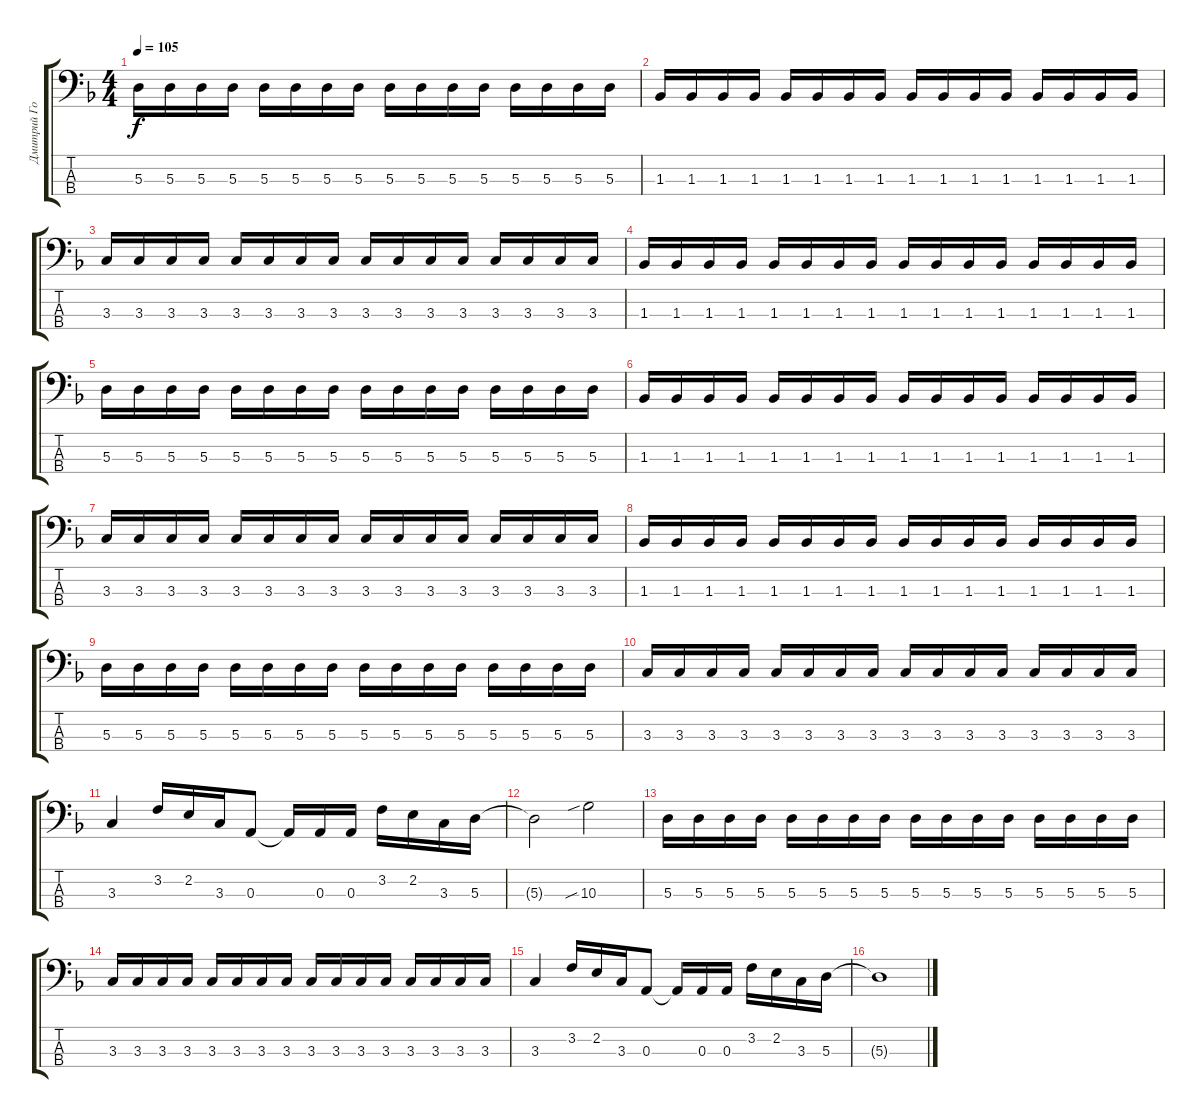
\track ("Дмитрий Голяшев" "Дмитрий Го") {instrument electricbasspick}
\staff {score tabs}
\tuning (G2 D2 A1 E1) {hide}
\ts (4 4)
\tempo 105
\clef f4
\ks f
5.3.16{dy f} 5.3.16 5.3.16 5.3.16 5.3.16 5.3.16 5.3.16 5.3.16 5.3.16 5.3.16 5.3.16 5.3.16 5.3.16 5.3.16 5.3.16 5.3.16 |
1.3.16 1.3.16 1.3.16 1.3.16 1.3.16 1.3.16 1.3.16 1.3.16 1.3.16 1.3.16 1.3.16 1.3.16 1.3.16 1.3.16 1.3.16 1.3.16 |
3.3.16 3.3.16 3.3.16 3.3.16 3.3.16 3.3.16 3.3.16 3.3.16 3.3.16 3.3.16 3.3.16 3.3.16 3.3.16 3.3.16 3.3.16 3.3.16 |
1.3.16 1.3.16 1.3.16 1.3.16 1.3.16 1.3.16 1.3.16 1.3.16 1.3.16 1.3.16 1.3.16 1.3.16 1.3.16 1.3.16 1.3.16 1.3.16 |
5.3.16 5.3.16 5.3.16 5.3.16 5.3.16 5.3.16 5.3.16 5.3.16 5.3.16 5.3.16 5.3.16 5.3.16 5.3.16 5.3.16 5.3.16 5.3.16 |
1.3.16 1.3.16 1.3.16 1.3.16 1.3.16 1.3.16 1.3.16 1.3.16 1.3.16 1.3.16 1.3.16 1.3.16 1.3.16 1.3.16 1.3.16 1.3.16 |
3.3.16 3.3.16 3.3.16 3.3.16 3.3.16 3.3.16 3.3.16 3.3.16 3.3.16 3.3.16 3.3.16 3.3.16 3.3.16 3.3.16 3.3.16 3.3.16 |
1.3.16 1.3.16 1.3.16 1.3.16 1.3.16 1.3.16 1.3.16 1.3.16 1.3.16 1.3.16 1.3.16 1.3.16 1.3.16 1.3.16 1.3.16 1.3.16 |
5.3.16 5.3.16 5.3.16 5.3.16 5.3.16 5.3.16 5.3.16 5.3.16 5.3.16 5.3.16 5.3.16 5.3.16 5.3.16 5.3.16 5.3.16 5.3.16 |
3.3.16 3.3.16 3.3.16 3.3.16 3.3.16 3.3.16 3.3.16 3.3.16 3.3.16 3.3.16 3.3.16 3.3.16 3.3.16 3.3.16 3.3.16 3.3.16 |
3.3.4 3.2.16 2.2.16 3.3.16 0.3.8 0.3{t}.16 0.3.16 0.3.16 3.2.16 2.2.16 3.3.16 5.3.16 |
5.3{t}.2 10.3{sib}.2 |
5.3.16 5.3.16 5.3.16 5.3.16 5.3.16 5.3.16 5.3.16 5.3.16 5.3.16 5.3.16 5.3.16 5.3.16 5.3.16 5.3.16 5.3.16 5.3.16 |
3.3.16 3.3.16 3.3.16 3.3.16 3.3.16 3.3.16 3.3.16 3.3.16 3.3.16 3.3.16 3.3.16 3.3.16 3.3.16 3.3.16 3.3.16 3.3.16 |
3.3.4 3.2.16 2.2.16 3.3.16 0.3.8 0.3{t}.16 0.3.16 0.3.16 3.2.16 2.2.16 3.3.16 5.3.16 |
5.3{t}.1
